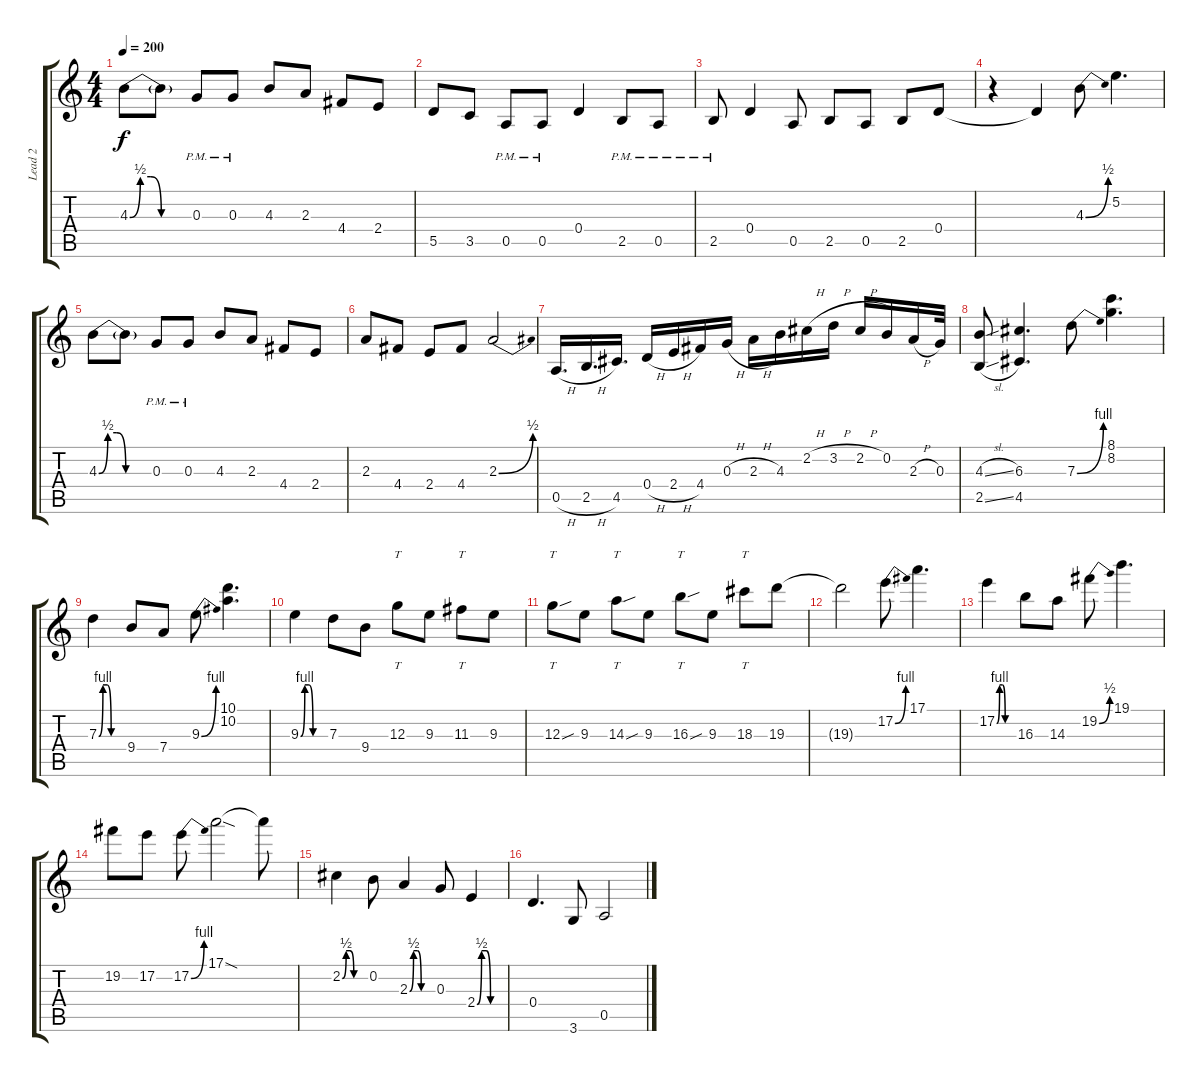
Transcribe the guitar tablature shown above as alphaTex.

\track ("Lead 2" "Lead 2") {instrument overdrivenguitar}
\staff {score tabs}
\tuning (E4 B3 G3 D3 A2 E2) {hide}
\ts (4 4)
\tempo 200
\clef g2
\ks c
4.3{be (custom 0 0 10 2 20 2 30 0 60 0)}.8{dy f} 4.3{t}.8 0.3{pm}.8 0.3{pm}.8 4.3.8 2.3.8 4.4.8 2.4.8 |
5.5.8 3.5.8 0.5{pm}.8 0.5{pm}.8 0.4.4 2.5{pm}.8 0.5{pm}.8 |
2.5{pm}.8 0.4.4 0.5.8 2.5.8 0.5.8 2.5.8 0.4.8 |
r.4 0.4{t}.4 4.3{be (bend 0 0 60 2)}.8 5.2.4{d} |
4.3{be (custom 0 0 10 2 20 2 30 0 60 0)}.8 4.3{t}.8 0.3{pm}.8 0.3{pm}.8 4.3.8 2.3.8 4.4.8 2.4.8 |
2.3.8 4.4.8 2.4.8 4.4.8 2.3{be (bend 0 0 60 2)}.2 |
0.5{h}.16{d} 2.5{h}.16{d} 4.5.16{d} 0.4{h}.16 2.4{h}.16 4.4.16 0.3{h}.16 2.3{h}.16 4.3.16 2.2{h}.16 3.2{h}.16 2.2{h}.16 0.2.16 2.3{h}.16 0.3.32 |
(4.3{sl} 2.5{sl}).8 (6.3 4.5).4{d} 7.3{be (bend 0 0 60 4)}.8 (8.1 8.2).4{d} |
7.3{be (custom 0 0 10 4 20 4 30 0 60 0)}.4 9.4.8 7.4.8 9.3{be (bend 0 0 60 4)}.8 (10.1 10.2).4{d} |
9.3{be (custom 0 0 10 4 20 4 30 0 60 0)}.4 7.3.8 9.4.8 12.3.8{tt} 9.3.8 11.3.8{tt} 9.3.8 |
12.3{sou}.8{tt} 9.3.8 14.3{sou}.8{tt} 9.3.8 16.3{sou}.8{tt} 9.3.8 18.3.8{tt} 19.3.8 |
19.3{t}.2 17.2{be (bend 0 0 60 4)}.8 17.1.4{d} |
17.2{be (custom 0 0 10 4 20 4 30 0 60 0)}.4 16.3.8 14.3.8 19.2{be (bend 0 0 60 2)}.8 19.1.4{d} |
19.2.8 17.2.8 17.2{be (bend 0 0 60 4)}.8 17.1{sod}.2 17.1{t}.8 |
2.2{be (custom 0 0 10 2 20 2 30 0 60 0)}.4 0.2.8 2.3{be (custom 0 0 10 2 20 2 30 0 60 0)}.4 0.3.8 2.4{be (custom 0 0 10 2 20 2 30 0 60 0)}.4 |
0.4.4{d} 3.6.8 0.5.2
